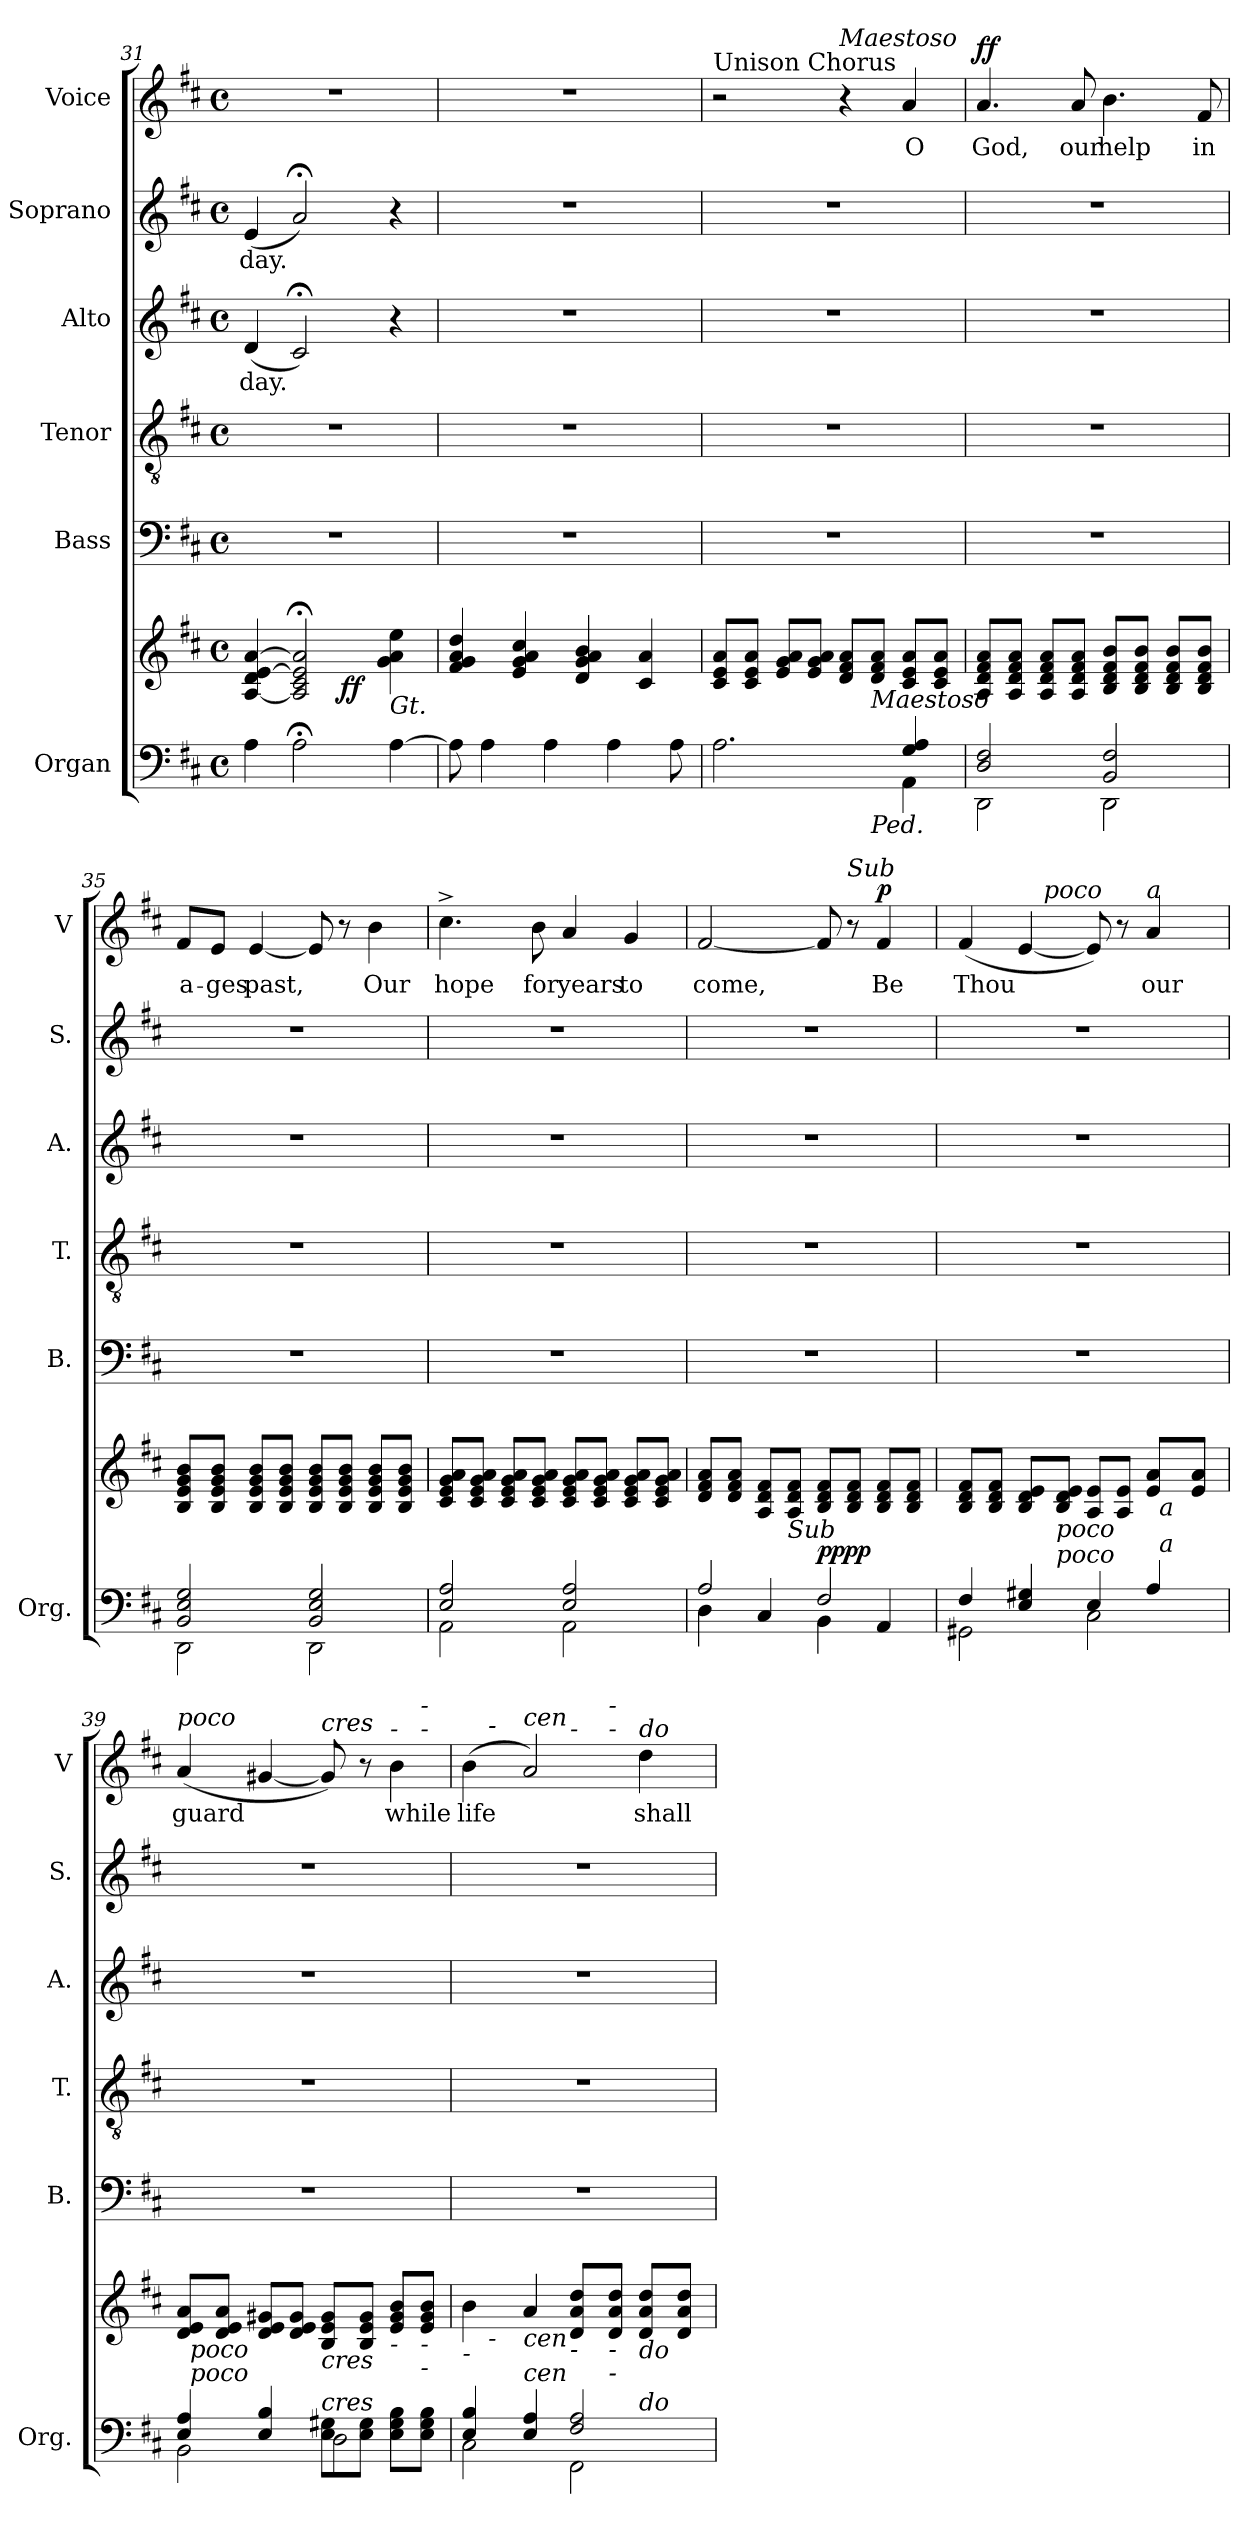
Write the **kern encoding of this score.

**kern	**kern	**dynam	**kern	**kern	**kern	**text	**kern	**text	**kern	**text	**dynam
*part6	*part6	*part6	*part5	*part4	*part3	*part3	*part2	*part2	*part1	*part1	*part1
*staff7	*staff6	*staff6/7	*staff5	*staff4	*staff3	*staff3	*staff2	*staff2	*staff1	*staff1	*staff1
*I"Organ	*	*	*I"Bass	*I"Tenor	*I"Alto	*	*I"Soprano	*	*I"Voice	*	*
*I'Org.	*	*	*I'B.	*I'T.	*I'A.	*	*I'S.	*	*I'V	*	*
*clefF4	*clefG2	*	*clefF4	*clefGv2	*clefG2	*	*clefG2	*	*clefG2	*	*
*	*	*	*	*ITrd7c12	*	*	*	*	*	*	*
*k[f#c#]	*k[f#c#]	*	*k[f#c#]	*k[f#c#]	*k[f#c#]	*	*k[f#c#]	*	*k[f#c#]	*	*
*D:	*D:	*	*D:	*D:	*D:	*	*D:	*	*D:	*	*
*M4/4	*M4/4	*	*M4/4	*M4/4	*M4/4	*	*M4/4	*	*M4/4	*	*
*met(c)	*met(c)	*	*met(c)	*met(c)	*met(c)	*	*met(c)	*	*met(c)	*	*
=31	=31	=31	=31	=31	=31	=31	=31	=31	=31	=31	=31
!	!	!	!	!	!	!LO:LY:b	!	!LO:LY:b	!	!	!
*	*^	*	*	*	*	*	*	*	*	*	*
4A\	[<4A/ 4d/ [<4e/ [>4a/	2ryy	.	1r	1r	(<4d/	day.	(<4e/	day.	1r	.	.
2A;<\	2A/];< 2c#/;< 2e/];< 2a/];<	.	.	.	.	2c#;</)	.	2a;</)	.	.	.	.
!	!	!	!LO:DY:b	!	!	!	!	!	!	!	!	!
.	.	2ryy	ff	.	.	.	.	.	.	.	.	.
!	!LO:TX:b:i:t=Gt.	!	!	!	!	!	!	!	!	!	!	!
[>4A\	4g\ 4a\ 4ee\	.	.	.	.	4r	.	4r	.	.	.	.
*	*v	*v	*	*	*	*	*	*	*	*	*	*
=32	=32	=32	=32	=32	=32	=32	=32	=32	=32	=32	=32
8A\]	4f#/ 4g/ 4a/ 4dd/	.	1r	1r	1r	.	1r	.	1r	.	.
4A\	.	.	.	.	.	.	.	.	.	.	.
.	4e/ 4g/ 4a/ 4cc#/	.	.	.	.	.	.	.	.	.	.
4A\	.	.	.	.	.	.	.	.	.	.	.
.	4d/ 4g/ 4a/ 4b/	.	.	.	.	.	.	.	.	.	.
4A\	.	.	.	.	.	.	.	.	.	.	.
.	4c#/ 4a/	.	.	.	.	.	.	.	.	.	.
8A\	.	.	.	.	.	.	.	.	.	.	.
!!LO:LB:g=z
=33	=33	=33	=33	=33	=33	=33	=33	=33	=33	=33	=33
*^	*	*	*	*	*	*	*	*	*	*	*
!	!	!	!	!	!	!	!	!	!	!LO:TX:a:t=Unison Chorus	!	!
*	*^	*	*	*	*	*	*	*	*	*	*	*
2.A\	2.ryy	2ryy	8c#/ 8e/ 8a/L	.	1r	1r	1r	.	1r	.	2r	.	.
.	.	.	8c#/ 8e/ 8a/J	.	.	.	.	.	.	.	.	.	.
.	.	.	8e/ 8g/ 8a/L	.	.	.	.	.	.	.	.	.	.
.	.	.	8e/ 8g/ 8a/J	.	.	.	.	.	.	.	.	.	.
!	!	!	!	!	!	!	!	!	!	!	!LO:TX:a:i:t=Maestoso	!	!
.	.	8ryy	8d/ 8f#/ 8a/L	.	.	.	.	.	.	.	4r	.	.
*	*	*	*MM72	*	*	*	*	*	*	*	*	*	*
!	!	!	!LO:TX:b:i:t=Maestoso	!	!	!	!	!	!	!	!	!	!
!	!	!LO:TX:b:i:t=Ped.	!	!	!	!	!	!	!	!	!	!	!
.	.	4.ryy	8d/ 8f#/ 8a/J	.	.	.	.	.	.	.	.	.	.
!	!	!	!	!	!	!	!	!	!	!	!	!LO:LY:b	!
4G/ 4A/	4AA\	.	8c#/ 8e/ 8a/L	.	.	.	.	.	.	.	4a/	O	.
.	.	.	8c#/ 8e/ 8a/J	.	.	.	.	.	.	.	.	.	.
=34	=34	=34	=34	=34	=34	=34	=34	=34	=34	=34	=34	=34	=34
!	!	!	!	!	!	!	!	!	!	!	!	!LO:LY:b	!LO:DY:a
*	*v	*v	*	*	*	*	*	*	*	*	*	*	*
2D/ 2F#/	2DD\	8A/ 8d/ 8f#/ 8a/L	.	1r	1r	1r	.	1r	.	4.a/	God,	ff
.	.	8A/ 8d/ 8f#/ 8a/J	.	.	.	.	.	.	.	.	.	.
.	.	8A/ 8d/ 8f#/ 8a/L	.	.	.	.	.	.	.	.	.	.
!	!	!	!	!	!	!	!	!	!	!	!LO:LY:b	!
.	.	8A/ 8d/ 8f#/ 8a/J	.	.	.	.	.	.	.	8a/	our	.
!	!	!	!	!	!	!	!	!	!	!	!LO:LY:b	!
2BB/ 2F#/	2DD\	8B/ 8d/ 8f#/ 8b/L	.	.	.	.	.	.	.	4.b\	help	.
.	.	8B/ 8d/ 8f#/ 8b/J	.	.	.	.	.	.	.	.	.	.
.	.	8B/ 8d/ 8f#/ 8b/L	.	.	.	.	.	.	.	.	.	.
!	!	!	!	!	!	!	!	!	!	!	!LO:LY:b	!
.	.	8B/ 8d/ 8f#/ 8b/J	.	.	.	.	.	.	.	8f#/	in	.
=35	=35	=35	=35	=35	=35	=35	=35	=35	=35	=35	=35	=35
!	!	!	!	!	!	!	!	!	!	!	!LO:LY:b	!
2BB/ 2E/ 2G/	2DD\	8B/ 8e/ 8g/ 8b/L	.	1r	1r	1r	.	1r	.	8f#/L	a-	.
!	!	!	!	!	!	!	!	!	!	!	!LO:LY:b	!
.	.	8B/ 8e/ 8g/ 8b/J	.	.	.	.	.	.	.	8e/J	-ges	.
!	!	!	!	!	!	!	!	!	!	!	!LO:LY:b	!
.	.	8B/ 8e/ 8g/ 8b/L	.	.	.	.	.	.	.	[<4e/	past,	.
.	.	8B/ 8e/ 8g/ 8b/J	.	.	.	.	.	.	.	.	.	.
2BB/ 2E/ 2G/	2DD\	8B/ 8e/ 8g/ 8b/L	.	.	.	.	.	.	.	8e/]	.	.
.	.	8B/ 8e/ 8g/ 8b/J	.	.	.	.	.	.	.	8r	.	.
!	!	!	!	!	!	!	!	!	!	!	!LO:LY:b	!
.	.	8B/ 8e/ 8g/ 8b/L	.	.	.	.	.	.	.	4b\	Our	.
.	.	8B/ 8e/ 8g/ 8b/J	.	.	.	.	.	.	.	.	.	.
!!LO:PB:g=z
=36	=36	=36	=36	=36	=36	=36	=36	=36	=36	=36	=36	=36
!	!	!	!	!	!	!	!	!	!	!	!LO:LY:b	!
2E/ 2A/	2AA\	8c#/ 8e/ 8g/ 8a/L	.	1r	1r	1r	.	1r	.	4.cc#^>\	hope	.
.	.	8c#/ 8e/ 8g/ 8a/J	.	.	.	.	.	.	.	.	.	.
.	.	8c#/ 8e/ 8g/ 8a/L	.	.	.	.	.	.	.	.	.	.
!	!	!	!	!	!	!	!	!	!	!	!LO:LY:b	!
.	.	8c#/ 8e/ 8g/ 8a/J	.	.	.	.	.	.	.	8b\	for	.
!	!	!	!	!	!	!	!	!	!	!	!LO:LY:b	!
2E/ 2A/	2AA\	8c#/ 8e/ 8g/ 8a/L	.	.	.	.	.	.	.	4a/	years	.
.	.	8c#/ 8e/ 8g/ 8a/J	.	.	.	.	.	.	.	.	.	.
!	!	!	!	!	!	!	!	!	!	!	!LO:LY:b	!
.	.	8c#/ 8e/ 8g/ 8a/L	.	.	.	.	.	.	.	4g/	to	.
.	.	8c#/ 8e/ 8g/ 8a/J	.	.	.	.	.	.	.	.	.	.
=37	=37	=37	=37	=37	=37	=37	=37	=37	=37	=37	=37	=37
!	!	!	!	!	!	!	!	!	!	!	!LO:LY:b	!
*	*^	*	*	*	*	*	*	*	*	*	*	*
2A/	4D\	4.ryy	8d/ 8f#/ 8a/L	.	1r	1r	1r	.	1r	.	[<2f#/	come,	.
.	.	.	8d/ 8f#/ 8a/J	.	.	.	.	.	.	.	.	.	.
.	4C#/	.	8A/ 8d/ 8f#/L	.	.	.	.	.	.	.	.	.	.
!	!	!LO:TX:a:i:t=Sub	!	!	!	!	!	!	!	!	!	!	!
.	.	2ryy	8A/ 8d/ 8f#/J	.	.	.	.	.	.	.	.	.	.
!	!	!	!	!LO:DY:a=2	!	!	!	!	!	!	!	!	!
!	!	!	!	!LO:DY:n=1:b	!	!	!	!	!	!	!	!	!
2F#/	4BB\	.	8B/ 8d/ 8f#/L	pp pp	.	.	.	.	.	.	8f#/]	.	.
!	!	!	!	!	!	!	!	!	!	!	!LO:TX:a:i:t=Sub	!	!
.	.	.	8B/ 8d/ 8f#/J	.	.	.	.	.	.	.	8r	.	.
!	!	!	!	!	!	!	!	!	!	!	!	!LO:LY:b	!LO:DY:a
.	4AA/	.	8B/ 8d/ 8f#/L	.	.	.	.	.	.	.	4f#/	Be	p
.	.	8ryy	8B/ 8d/ 8f#/J	.	.	.	.	.	.	.	.	.	.
=38	=38	=38	=38	=38	=38	=38	=38	=38	=38	=38	=38	=38	=38
!	!	!	!	!	!	!	!	!	!	!	!	!LO:LY:b	!
*	*	*^	*^	*	*	*	*	*	*	*	*^	*	*
4F#/	2GG#X\	4.ryy	2ryy	8B/ 8d/ 8f#/L	2ryy	.	1r	1r	1r	.	1r	.	(<4f#/	4ryy	Thou	.
.	.	.	.	8B/ 8d/ 8f#/J	.	.	.	.	.	.	.	.	.	.	.	.
4E/ 4G#X/	.	.	.	8B/ 8d/ 8e/L	.	.	.	.	.	.	.	.	[<4e/	16.ryy	.	.
!	!	!	!	!	!	!	!	!	!	!	!	!	!	!LO:TX:a:i:t=poco	!	!
.	.	.	.	.	.	.	.	.	.	.	.	.	.	2ryy	.	.
!	!	!	!	!LO:TX:b:i:t=poco	!	!	!	!	!	!	!	!	!	!	!	!
!	!	!LO:TX:a:i:t=poco	!	!	!	!	!	!	!	!	!	!	!	!	!	!
.	.	2ryy	.	8B/ 8d/ 8e/J	.	.	.	.	.	.	.	.	.	.	.	.
4E/	2C#\	.	4ryy	8A/ 8e/L	4ryy	.	.	.	.	.	.	.	8e/])	.	.	.
.	.	.	.	8A/ 8e/J	.	.	.	.	.	.	.	.	8r	.	.	.
!	!	!	!	!	!	!	!	!	!	!	!	!	!LO:TX:a:i:t=a	!	!	!
!	!	!	!	!	!	!	!	!	!	!	!	!	!	!	!LO:LY:b	!
4A/	.	.	32ryy	8e/ 8a/L	32ryy	.	.	.	.	.	.	.	4a/	.	our	.
!	!	!	!	!	!LO:TX:b:i:t=a	!	!	!	!	!	!	!	!	!	!	!
!	!	!	!LO:TX:a:i:t=a	!	!	!	!	!	!	!	!	!	!	!	!	!
.	.	.	8..ryy	.	8..ryy	.	.	.	.	.	.	.	.	.	.	.
.	.	.	.	.	.	.	.	.	.	.	.	.	.	8ryy	.	.
.	.	8ryy	.	8e/ 8a/J	.	.	.	.	.	.	.	.	.	.	.	.
.	.	.	.	.	.	.	.	.	.	.	.	.	.	32ryy	.	.
!!LO:LB:g=z	!!
=39	=39	=39	=39	=39	=39	=39	=39	=39	=39	=39	=39	=39	=39	=39	=39	=39
!	!	!	!	!	!	!	!	!	!	!	!	!	!LO:TX:a:i:t=poco	!	!	!
!	!	!	!	!	!	!	!	!	!	!	!	!	!	!	!LO:LY:b	!
*	*	*v	*v	*	*	*	*	*	*	*	*	*	*	*	*	*
4E/ 4A/	2BB\	32ryy	8d/ 8e/ 8a/L	32ryy	.	1r	1r	1r	.	1r	.	(<4a/	2..ryy	guard	.
!	!	!	!	!LO:TX:b:i:t=poco	!	!	!	!	!	!	!	!	!	!	!
!	!	!LO:TX:a:i:t=poco	!	!	!	!	!	!	!	!	!	!	!	!	!
.	.	2ryy	.	2ryy	.	.	.	.	.	.	.	.	.	.	.
.	.	.	8d/ 8e/ 8a/J	.	.	.	.	.	.	.	.	.	.	.	.
4E/ 4B/	.	.	8d/ 8e/ 8g#X/L	.	.	.	.	.	.	.	.	[<4g#X/	.	.	.
.	.	.	8d/ 8e/ 8g#/J	.	.	.	.	.	.	.	.	.	.	.	.
!	!	!	!	!	!	!	!	!	!	!	!	!LO:TX:a:i:t=cres	!	!	!
!	!	!	!LO:TX:b:i:t=cres	!	!	!	!	!	!	!	!	!	!	!	!
!LO:TX:a:i:t=cres	!	!	!	!	!	!	!	!	!	!	!	!	!	!	!
8E\ 8G#X\L	2D\	.	8B/ 8e/ 8g#/L	.	.	.	.	.	.	.	.	8g#/])	.	.	.
.	.	4...ryy	.	4...ryy	.	.	.	.	.	.	.	.	.	.	.
8E\ 8G#\J	.	.	8B/ 8e/ 8g#/J	.	.	.	.	.	.	.	.	8r	.	.	.
!	!	!	!	!	!	!	!	!	!	!	!	!LO:TX:a:i:t=-	!	!	!
!	!	!	!LO:TX:b:i:t=-	!	!	!	!	!	!	!	!	!	!	!	!
!	!	!	!	!	!	!	!	!	!	!	!	!	!	!LO:LY:b	!
8E\ 8G#\ 8B\L	.	.	8e/ 8g#/ 8b/L	.	.	.	.	.	.	.	.	4b\	.	while	.
!	!	!	!	!	!	!	!	!	!	!	!	!	!LO:TX:a:i:t=-	!	!
!	!	!	!	!	!	!	!	!	!	!	!	!	!LO:TX:a:i:t=-	!	!
!	!	!	!LO:TX:b:i:t=-	!	!	!	!	!	!	!	!	!	!	!	!
!	!	!	!LO:TX:b:i:t=-	!	!	!	!	!	!	!	!	!	!	!	!
8E\ 8G#\ 8B\J	.	.	8e/ 8g#/ 8b/J	.	.	.	.	.	.	.	.	.	8ryy	.	.
=40	=40	=40	=40	=40	=40	=40	=40	=40	=40	=40	=40	=40	=40	=40	=40
!	!	!	!	!	!	!	!	!	!	!	!	!LO:TX:a:i:t=-	!	!	!
!	!	!	!LO:TX:b:i:t=-	!	!	!	!	!	!	!	!	!	!	!	!
!	!	!	!	!	!	!	!	!	!	!	!	!	!	!LO:LY:b	!
*	*	*	*	*	*	*	*	*	*	*	*	*^	*^	*	*
4E/ 4B/	2C#\	2.ryy	4b\	16.ryy	.	1r	1r	1r	.	1r	.	(>4b\	16.ryy	2ryy	2ryy	life	.
!	!	!	!	!	!	!	!	!	!	!	!	!	!LO:TX:a:i:t=-	!	!	!	!
!	!	!	!	!LO:TX:b:i:t=-	!	!	!	!	!	!	!	!	!	!	!	!	!
.	.	.	.	2ryy	.	.	.	.	.	.	.	.	2ryy	.	.	.	.
!	!	!	!	!	!	!	!	!	!	!	!	!LO:TX:a:i:t=cen	!	!	!	!	!
!	!	!	!LO:TX:b:i:t=cen	!	!	!	!	!	!	!	!	!	!	!	!	!	!
!LO:TX:a:i:t=cen	!	!	!	!	!	!	!	!	!	!	!	!	!	!	!	!	!
4E/ 4A/	.	.	4a/	.	.	.	.	.	.	.	.	2a/)	.	.	.	.	.
!	!	!	!	!	!	!	!	!	!	!	!	!	!	!LO:TX:a:i:t=-	!	!	!
!	!	!	!LO:TX:b:i:t=-	!	!	!	!	!	!	!	!	!	!	!	!	!	!
2F#/ 2A/	2FF#\	.	8d/ 8a/ 8dd/L	.	.	.	.	.	.	.	.	.	.	2ryy	8ryy	.	.
.	.	.	.	4ryy	.	.	.	.	.	.	.	.	4ryy	.	.	.	.
!	!	!	!	!	!	!	!	!	!	!	!	!	!	!	!LO:TX:a:i:t=-	!	!
!	!	!	!	!	!	!	!	!	!	!	!	!	!	!	!LO:TX:a:i:t=-	!	!
!	!	!	!LO:TX:b:i:t=-	!	!	!	!	!	!	!	!	!	!	!	!	!	!
!	!	!	!LO:TX:b:i:t=-	!	!	!	!	!	!	!	!	!	!	!	!	!	!
.	.	.	8d/ 8a/ 8dd/J	.	.	.	.	.	.	.	.	.	.	.	4.ryy	.	.
!	!	!	!	!	!	!	!	!	!	!	!	!LO:TX:a:i:t=do	!	!	!	!	!
!	!	!	!LO:TX:b:i:t=do	!	!	!	!	!	!	!	!	!	!	!	!	!	!
!	!	!LO:TX:a:i:t=do	!	!	!	!	!	!	!	!	!	!	!	!	!	!	!
!	!	!	!	!	!	!	!	!	!	!	!	!	!	!	!	!LO:LY:b	!
.	.	4ryy	8d/ 8a/ 8dd/L	.	.	.	.	.	.	.	.	4dd\	.	.	.	shall	.
.	.	.	.	8ryy	.	.	.	.	.	.	.	.	8ryy	.	.	.	.
.	.	.	8d/ 8a/ 8dd/J	.	.	.	.	.	.	.	.	.	.	.	.	.	.
.	.	.	.	32ryy	.	.	.	.	.	.	.	.	32ryy	.	.	.	.
*v	*v	*v	*	*	*	*	*	*	*	*	*	*v	*v	*v	*v	*	*
*	*v	*v	*	*	*	*	*	*	*	*	*	*
=	=	=	=	=	=	=	=	=	=	=	=
*-	*-	*-	*-	*-	*-	*-	*-	*-	*-	*-	*-
